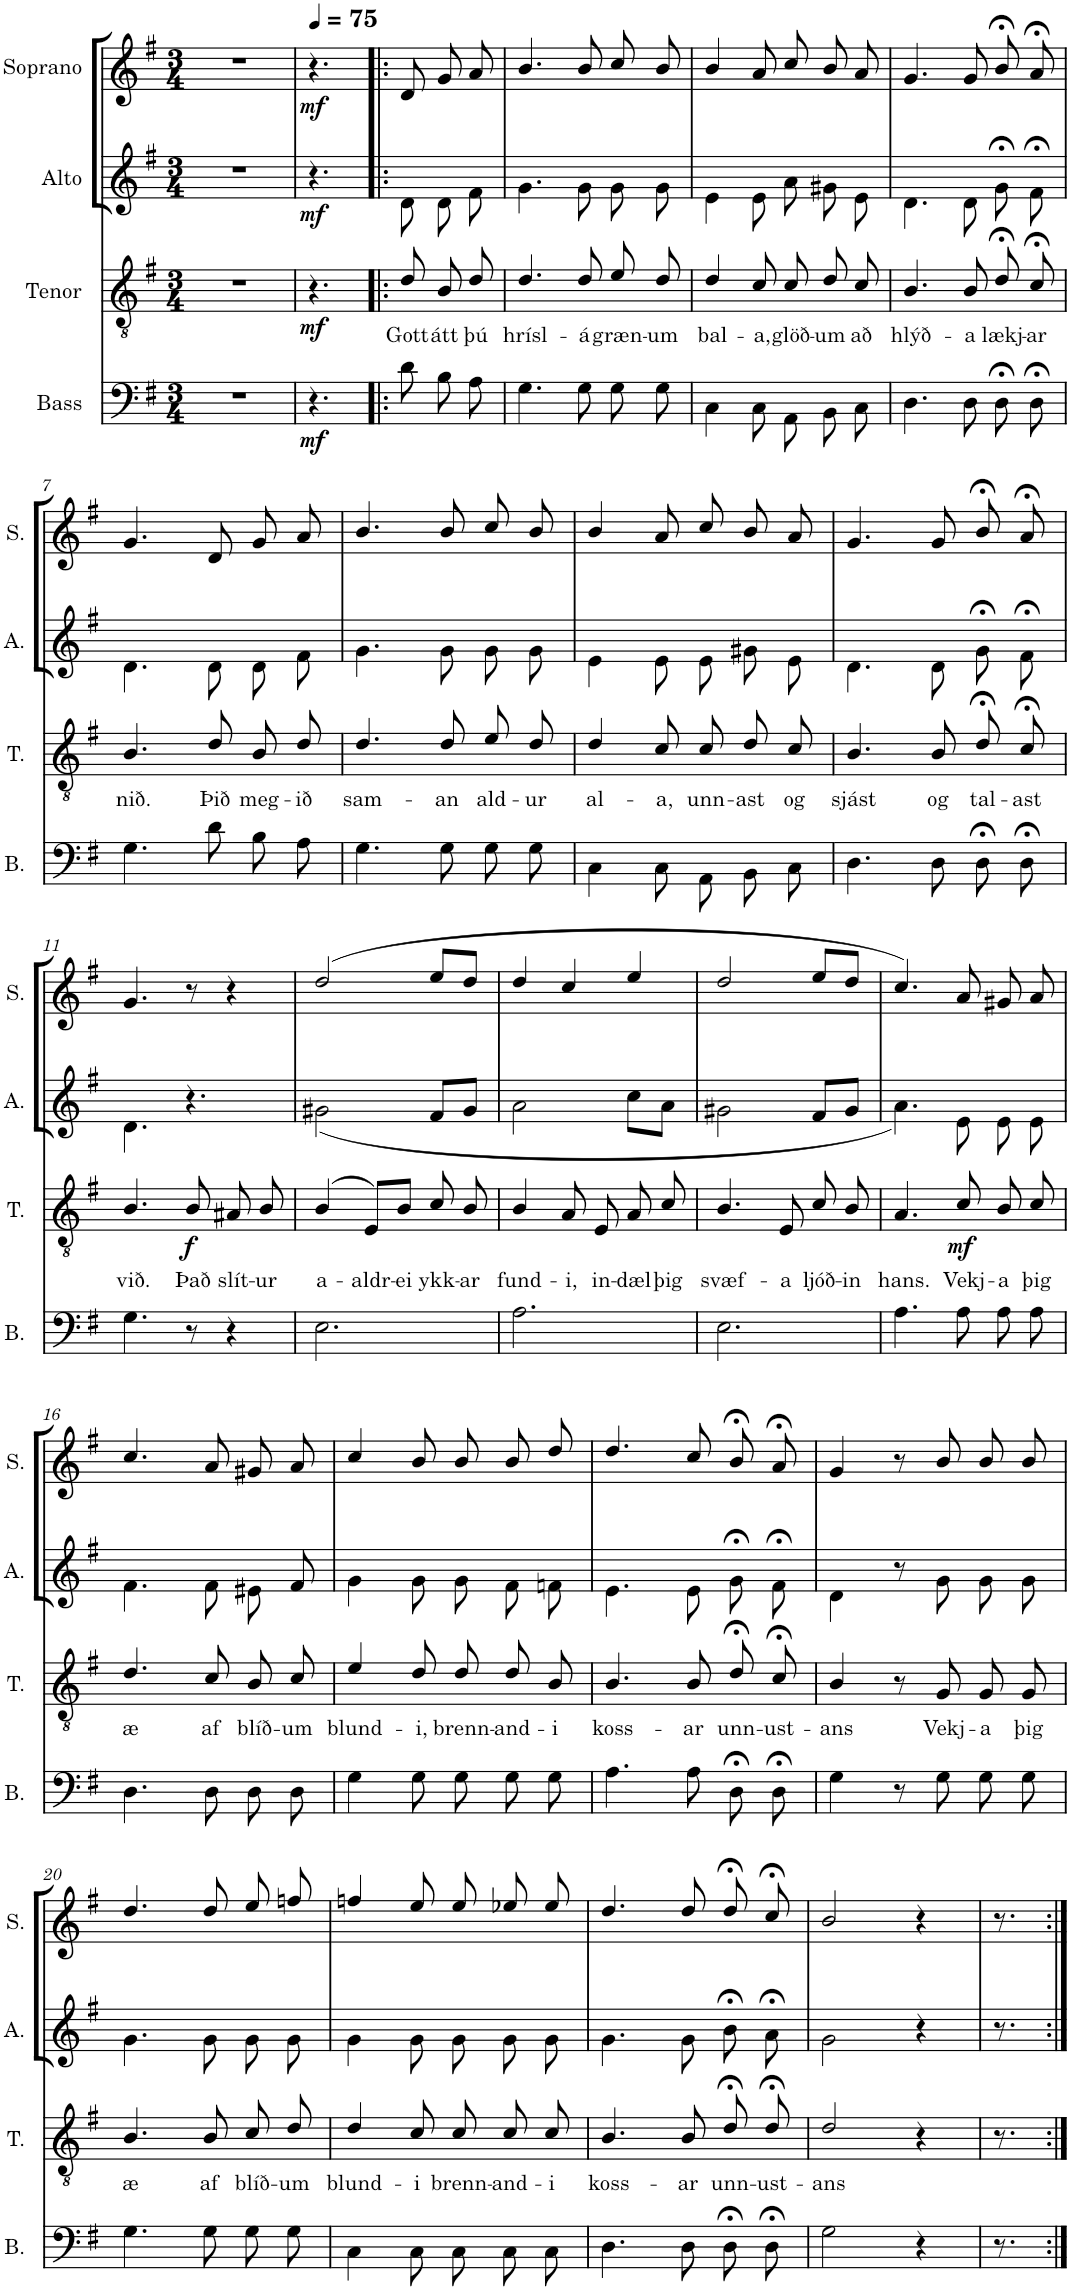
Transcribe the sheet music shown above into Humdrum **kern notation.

**kern	**dynam	**kern	**text	**dynam	**kern	**dynam	**kern	**dynam
*part4	*part4	*part3	*part3	*part3	*part2	*part2	*part1	*part1
*staff4	*staff4	*staff3	*staff3	*staff3	*staff2	*staff2	*staff1	*staff1
*I"Bass	*	*I"Tenor	*	*	*I"Alto	*	*I"Soprano	*
*I'B.	*	*I'T.	*	*	*I'A.	*	*I'S.	*
*clefF4	*	*clefGv2	*	*	*clefG2	*	*clefG2	*
*k[f#]	*	*k[f#]	*	*	*k[f#]	*	*k[f#]	*
*M3/4	*	*M3/4	*	*	*M3/4	*	*M3/4	*
=1	=1	=1	=1	=1	=1	=1	=1	=1
2.r	.	2.r	.	.	2.r	.	2.r	.
=2	=2	=2	=2	=2	=2	=2	=2	=2
*	*	*	*	*	*	*	*MM75	*
!	!LO:DY:b	!	!	!LO:DY:b	!	!LO:DY:b	!	!LO:DY:b
4.r	mf	4.r	.	mf	4.r	mf	4.r	mf
=3!|:	=3!|:	=3!|:	=3!|:	=3!|:	=3!|:	=3!|:	=3!|:	=3!|:
!	!	!	!LO:LY:b	!	!	!	!	!
8d\	.	8d/	Gott	.	8d\	.	8d/	.
!	!	!	!LO:LY:b	!	!	!	!	!
8B\L	.	8B/	átt	.	8d\	.	8g/	.
!	!	!	!LO:LY:b	!	!	!	!	!
8A\J	.	8d/	þú	.	8f#\	.	8a/	.
=4	=4	=4	=4	=4	=4	=4	=4	=4
!	!	!	!LO:LY:b	!	!	!	!	!
4.G\	.	4.d/	hrísl-	.	4.g\	.	4.b/	.
!	!	!	!LO:LY:b	!	!	!	!	!
8G\	.	8d/	-á	.	8g\	.	8b/	.
!	!	!	!LO:LY:b	!	!	!	!	!
8G\L	.	8e/	græn-	.	8g\	.	8cc/	.
!	!	!	!LO:LY:b	!	!	!	!	!
8G\J	.	8d/	-um	.	8g\	.	8b/	.
=5	=5	=5	=5	=5	=5	=5	=5	=5
!	!	!	!LO:LY:b	!	!	!	!	!
4C\	.	4d/	bal-	.	4e\	.	4b/	.
!	!	!	!LO:LY:b	!	!	!	!	!
8C\L	.	8c/	-a,	.	8e\	.	8a/	.
!	!	!	!LO:LY:b	!	!	!	!	!
8AA\J	.	8c/	glöð-	.	8a\	.	8cc/	.
!	!	!	!LO:LY:b	!	!	!	!	!
8BB\L	.	8d/	-um	.	8g#X\	.	8b/	.
!	!	!	!LO:LY:b	!	!	!	!	!
8C\J	.	8c/	að	.	8e\	.	8a/	.
=6	=6	=6	=6	=6	=6	=6	=6	=6
!	!	!	!LO:LY:b	!	!	!	!	!
4.D\	.	4.B/	hlýð-	.	4.d\	.	4.g/	.
!	!	!	!LO:LY:b	!	!	!	!	!
8D\	.	8B/	-a	.	8d\	.	8g/	.
!	!	!	!LO:LY:b	!	!	!	!	!
8D;<\L	.	8d;</	lækj-	.	8g;<\	.	8b;</	.
!	!	!	!LO:LY:b	!	!	!	!	!
8D;<\J	.	8c;</	-ar	.	8f#;<\	.	8a;</	.
!!LO:LB:g=z
=7	=7	=7	=7	=7	=7	=7	=7	=7
!	!	!	!LO:LY:b	!	!	!	!	!
4.G\	.	4.B/	nið.	.	4.d\	.	4.g/	.
!	!	!	!LO:LY:b	!	!	!	!	!
8d\	.	8d/	Þið	.	8d\	.	8d/	.
!	!	!	!LO:LY:b	!	!	!	!	!
8B\L	.	8B/	meg-	.	8d\	.	8g/	.
!	!	!	!LO:LY:b	!	!	!	!	!
8A\J	.	8d/	-ið	.	8f#\	.	8a/	.
=8	=8	=8	=8	=8	=8	=8	=8	=8
!	!	!	!LO:LY:b	!	!	!	!	!
4.G\	.	4.d/	sam-	.	4.g\	.	4.b/	.
!	!	!	!LO:LY:b	!	!	!	!	!
8G\	.	8d/	-an	.	8g\	.	8b/	.
!	!	!	!LO:LY:b	!	!	!	!	!
8G\L	.	8e/	ald-	.	8g\	.	8cc/	.
!	!	!	!LO:LY:b	!	!	!	!	!
8G\J	.	8d/	-ur	.	8g\	.	8b/	.
=9	=9	=9	=9	=9	=9	=9	=9	=9
!	!	!	!LO:LY:b	!	!	!	!	!
4C\	.	4d/	al-	.	4e\	.	4b/	.
!	!	!	!LO:LY:b	!	!	!	!	!
8C\L	.	8c/	-a,	.	8e\	.	8a/	.
!	!	!	!LO:LY:b	!	!	!	!	!
8AA\J	.	8c/	unn-	.	8e\	.	8cc/	.
!	!	!	!LO:LY:b	!	!	!	!	!
8BB\L	.	8d/	-ast	.	8g#X\	.	8b/	.
!	!	!	!LO:LY:b	!	!	!	!	!
8C\J	.	8c/	og	.	8e\	.	8a/	.
=10	=10	=10	=10	=10	=10	=10	=10	=10
!	!	!	!LO:LY:b	!	!	!	!	!
4.D\	.	4.B/	sjást	.	4.d\	.	4.g/	.
!	!	!	!LO:LY:b	!	!	!	!	!
8D\	.	8B/	og	.	8d\	.	8g/	.
!	!	!	!LO:LY:b	!	!	!	!	!
8D;<\L	.	8d;</	tal-	.	8g;<\	.	8b;</	.
!	!	!	!LO:LY:b	!	!	!	!	!
8D;<\J	.	8c;</	-ast	.	8f#;<\	.	8a;</	.
!!LO:LB:g=z
=11	=11	=11	=11	=11	=11	=11	=11	=11
!	!	!	!LO:LY:b	!	!	!	!	!
4.G\	.	4.B/	við.	.	4.d\	.	4.g/	.
!	!	!	!LO:LY:b	!LO:DY:b	!	!	!	!
8r	.	8B/	Það	f	4.r	.	8r	.
!	!	!	!LO:LY:b	!	!	!	!	!
4r	.	8A#X/	slít-	.	.	.	4r	.
!	!	!	!LO:LY:b	!	!	!	!	!
.	.	8B/	-ur	.	.	.	.	.
=12	=12	=12	=12	=12	=12	=12	=12	=12
!	!	!	!LO:LY:b	!	!	!	!	!
2.E\	.	(>4B/	a-	.	(<2g#X\	.	(>2dd/	.
!	!	!	!LO:LY:b	!	!	!	!	!
.	.	8E/L)	-aldr-	.	.	.	.	.
!	!	!	!LO:LY:b	!	!	!	!	!
.	.	8B/J	-ei	.	.	.	.	.
!	!	!	!LO:LY:b	!	!	!	!	!
.	.	8c/	ykk-	.	8f#/L	.	8ee/L	.
!	!	!	!LO:LY:b	!	!	!	!	!
.	.	8B/	-ar	.	8g#/J	.	8dd/J	.
=13	=13	=13	=13	=13	=13	=13	=13	=13
!	!	!	!LO:LY:b	!	!	!	!	!
2.A\	.	4B/	fund-	.	2a\	.	4dd/	.
!	!	!	!LO:LY:b	!	!	!	!	!
.	.	8A/	-i,	.	.	.	4cc/	.
!	!	!	!LO:LY:b	!	!	!	!	!
.	.	8E/	in-	.	.	.	.	.
!	!	!	!LO:LY:b	!	!	!	!	!
.	.	8A/	-dæl	.	8cc\L	.	4ee/	.
!	!	!	!LO:LY:b	!	!	!	!	!
.	.	8c/	þig	.	8a\J	.	.	.
=14	=14	=14	=14	=14	=14	=14	=14	=14
!	!	!	!LO:LY:b	!	!	!	!	!
2.E\	.	4.B/	svæf-	.	2g#X\	.	2dd/	.
!	!	!	!LO:LY:b	!	!	!	!	!
.	.	8E/	-a	.	.	.	.	.
!	!	!	!LO:LY:b	!	!	!	!	!
.	.	8c/	ljóð-	.	8f#/L	.	8ee/L	.
!	!	!	!LO:LY:b	!	!	!	!	!
.	.	8B/	-in	.	8g#/J	.	8dd/J	.
=15	=15	=15	=15	=15	=15	=15	=15	=15
!	!	!	!LO:LY:b	!	!	!	!	!
4.A\	.	4.A/	hans.	.	4.a\)	.	4.cc/)	.
!	!	!	!LO:LY:b	!LO:DY:b	!	!	!	!
8A\	.	8c/	Vekj-	mf	8e\	.	8a/	.
!	!	!	!LO:LY:b	!	!	!	!	!
8A\L	.	8B/	-a	.	8e\	.	8g#X/	.
!	!	!	!LO:LY:b	!	!	!	!	!
8A\J	.	8c/	þig	.	8e\	.	8a/	.
!!LO:LB:g=z
=16	=16	=16	=16	=16	=16	=16	=16	=16
!	!	!	!LO:LY:b	!	!	!	!	!
4.D\	.	4.d/	æ	.	4.f#\	.	4.cc/	.
!	!	!	!LO:LY:b	!	!	!	!	!
8D\	.	8c/	af	.	8f#\	.	8a/	.
!	!	!	!LO:LY:b	!	!	!	!	!
8D\L	.	8B/	blíð-	.	8e#X\	.	8g#X/	.
!	!	!	!LO:LY:b	!	!	!	!	!
8D\J	.	8c/	-um	.	8f#/	.	8a/	.
=17	=17	=17	=17	=17	=17	=17	=17	=17
!	!	!	!LO:LY:b	!	!	!	!	!
4G\	.	4e/	blund-	.	4g\	.	4cc/	.
!	!	!	!LO:LY:b	!	!	!	!	!
8G\L	.	8d/	-i,	.	8g\	.	8b/	.
!	!	!	!LO:LY:b	!	!	!	!	!
8G\J	.	8d/	brenn-	.	8g\	.	8b/	.
!	!	!	!LO:LY:b	!	!	!	!	!
8G\L	.	8d/	-and-	.	8f#\	.	8b/	.
!	!	!	!LO:LY:b	!	!	!	!	!
8G\J	.	8B/	-i	.	8fn\	.	8dd/	.
=18	=18	=18	=18	=18	=18	=18	=18	=18
!	!	!	!LO:LY:b	!	!	!	!	!
4.A\	.	4.B/	koss-	.	4.e\	.	4.dd/	.
!	!	!	!LO:LY:b	!	!	!	!	!
8A\	.	8B/	-ar	.	8e\	.	8cc/	.
!	!	!	!LO:LY:b	!	!	!	!	!
8D;<\L	.	8d;</	unn-	.	8g;<\	.	8b;</	.
!	!	!	!LO:LY:b	!	!	!	!	!
8D;<\J	.	8c;</	-ust-	.	8f#;<\	.	8a;</	.
=19	=19	=19	=19	=19	=19	=19	=19	=19
!	!	!	!LO:LY:b	!	!	!	!	!
4G\	.	4B/	-ans	.	4d\	.	4g/	.
8r	.	8r	.	.	8r	.	8r	.
!	!	!	!LO:LY:b	!	!	!	!	!
8G\	.	8G/	Vekj-	.	8g\	.	8b/	.
!	!	!	!LO:LY:b	!	!	!	!	!
8G\L	.	8G/	-a	.	8g\	.	8b/	.
!	!	!	!LO:LY:b	!	!	!	!	!
8G\J	.	8G/	þig	.	8g\	.	8b/	.
!!LO:LB:g=z
=20	=20	=20	=20	=20	=20	=20	=20	=20
!	!	!	!LO:LY:b	!	!	!	!	!
4.G\	.	4.B/	æ	.	4.g\	.	4.dd/	.
!	!	!	!LO:LY:b	!	!	!	!	!
8G\	.	8B/	af	.	8g\	.	8dd/	.
!	!	!	!LO:LY:b	!	!	!	!	!
8G\L	.	8c/	blíð-	.	8g\	.	8ee/	.
!	!	!	!LO:LY:b	!	!	!	!	!
8G\J	.	8d/	-um	.	8g\	.	8ffn/	.
=21	=21	=21	=21	=21	=21	=21	=21	=21
!	!	!	!LO:LY:b	!	!	!	!	!
4C\	.	4d/	blund-	.	4g\	.	4ffn/	.
!	!	!	!LO:LY:b	!	!	!	!	!
8C\L	.	8c/	-i	.	8g\	.	8ee/	.
!	!	!	!LO:LY:b	!	!	!	!	!
8C\J	.	8c/	brenn-	.	8g\	.	8ee/	.
!	!	!	!LO:LY:b	!	!	!	!	!
8C\L	.	8c/	-and-	.	8g\	.	8ee-X/	.
!	!	!	!LO:LY:b	!	!	!	!	!
8C\J	.	8c/	-i	.	8g\	.	8ee-/	.
=22	=22	=22	=22	=22	=22	=22	=22	=22
!	!	!	!LO:LY:b	!	!	!	!	!
4.D\	.	4.B/	koss-	.	4.g\	.	4.dd/	.
!	!	!	!LO:LY:b	!	!	!	!	!
8D\	.	8B/	-ar	.	8g\	.	8dd/	.
!	!	!	!LO:LY:b	!	!	!	!	!
8D;<\L	.	8d;</	unn-	.	8b;<\	.	8dd;</	.
!	!	!	!LO:LY:b	!	!	!	!	!
8D;<\J	.	8d;</	-ust-	.	8a;<\	.	8cc;</	.
=23	=23	=23	=23	=23	=23	=23	=23	=23
!	!	!	!LO:LY:b	!	!	!	!	!
2G\	.	2d/	-ans	.	2g\	.	2b/	.
4r	.	4r	.	.	4r	.	4r	.
=24	=24	=24	=24	=24	=24	=24	=24	=24
8.r	.	8.r	.	.	8.r	.	8.r	.
=:|!	=:|!	=:|!	=:|!	=:|!	=:|!	=:|!	=:|!	=:|!
*-	*-	*-	*-	*-	*-	*-	*-	*-
